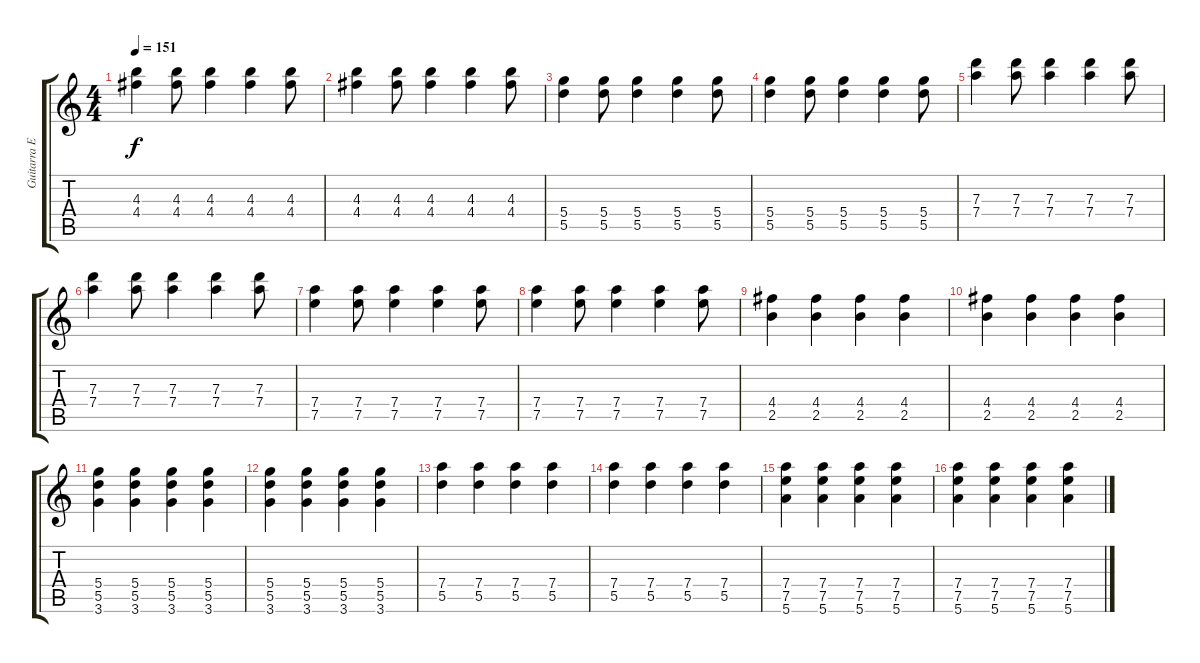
\track ("Guitarra Extra" "Guitarra E") {instrument distortionguitar}
\staff {score tabs}
\tuning (E4 B3 G4 D4 A3 E3) {hide}
\ts (4 4)
\tempo 151
\clef g2
\ks c
(4.3 4.4).4{dy f balance 16 instrument overdrivenguitar} (4.3 4.4).8 (4.3 4.4).4 (4.3 4.4).4 (4.3 4.4).8 |
(4.3 4.4).4{balance 16 instrument overdrivenguitar} (4.3 4.4).8 (4.3 4.4).4 (4.3 4.4).4 (4.3 4.4).8 |
(5.4 5.5).4{balance 16 instrument overdrivenguitar} (5.4 5.5).8 (5.4 5.5).4 (5.4 5.5).4 (5.4 5.5).8 |
(5.4 5.5).4{balance 16 instrument overdrivenguitar} (5.4 5.5).8 (5.4 5.5).4 (5.4 5.5).4 (5.4 5.5).8 |
(7.3 7.4).4{balance 16 instrument overdrivenguitar} (7.3 7.4).8 (7.3 7.4).4 (7.3 7.4).4 (7.3 7.4).8 |
(7.3 7.4).4{balance 16 instrument overdrivenguitar} (7.3 7.4).8 (7.3 7.4).4 (7.3 7.4).4 (7.3 7.4).8 |
(7.4 7.5).4{balance 16 instrument overdrivenguitar} (7.4 7.5).8 (7.4 7.5).4 (7.4 7.5).4 (7.4 7.5).8 |
(7.4 7.5).4{balance 16 instrument overdrivenguitar} (7.4 7.5).8 (7.4 7.5).4 (7.4 7.5).4 (7.4 7.5).8 |
(4.4 2.5).4{volume 12 balance 8 instrument distortionguitar} (4.4 2.5).4{volume 12 balance 8 instrument distortionguitar} (4.4 2.5).4{volume 12 balance 8 instrument distortionguitar} (4.4 2.5).4{volume 12 balance 8 instrument distortionguitar} |
(4.4 2.5).4{volume 12 balance 8 instrument distortionguitar} (4.4 2.5).4{volume 12 balance 8 instrument distortionguitar} (4.4 2.5).4{volume 12 balance 8 instrument distortionguitar} (4.4 2.5).4{volume 12 balance 8 instrument distortionguitar} |
(5.4 5.5 3.6).4 (5.4 5.5 3.6).4 (5.4 5.5 3.6).4 (5.4 5.5 3.6).4 |
(5.4 5.5 3.6).4 (5.4 5.5 3.6).4 (5.4 5.5 3.6).4 (5.4 5.5 3.6).4 |
(7.4 5.5).4 (7.4 5.5).4 (7.4 5.5).4 (7.4 5.5).4 |
(7.4 5.5).4 (7.4 5.5).4 (7.4 5.5).4 (7.4 5.5).4 |
(7.4 7.5 5.6).4 (7.4 7.5 5.6).4 (7.4 7.5 5.6).4 (7.4 7.5 5.6).4 |
(7.4 7.5 5.6).4 (7.4 7.5 5.6).4 (7.4 7.5 5.6).4 (7.4 7.5 5.6).4
